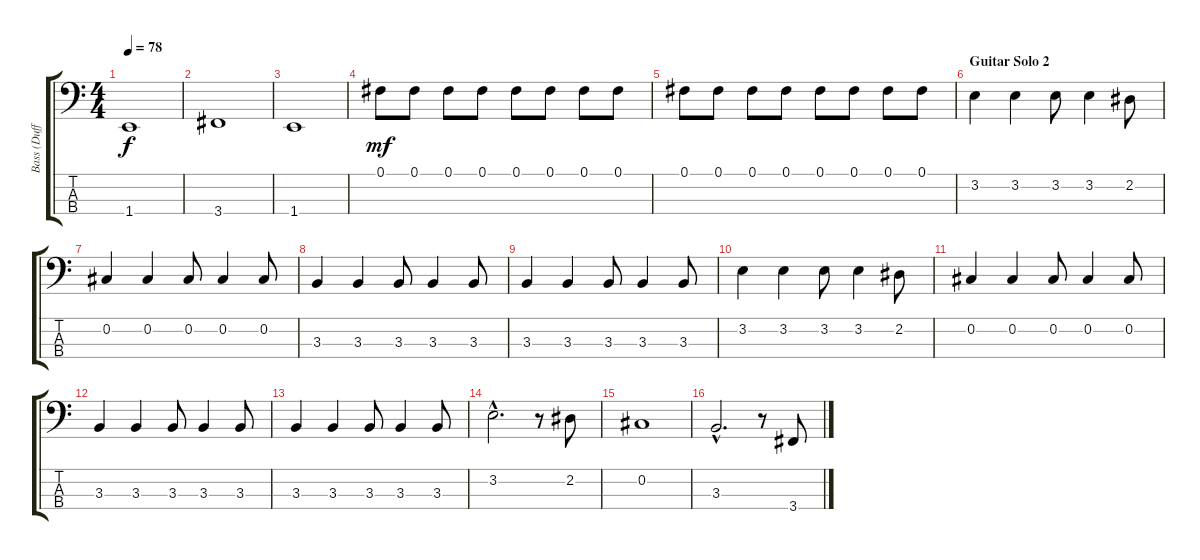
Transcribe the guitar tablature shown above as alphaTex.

\track ("Bass (Duff)" "Bass (Duff") {instrument electricbasspick}
\staff {score tabs}
\tuning (Gb2 Db2 Ab1 Eb1) {hide}
\ts (4 4)
\tempo 78
\clef f4
\ks c
1.4.1{dy f} |
3.4.1 |
1.4.1 |
0.1.8{dy mf} 0.1.8 0.1.8 0.1.8 0.1.8 0.1.8 0.1.8 0.1.8 |
0.1.8 0.1.8 0.1.8 0.1.8 0.1.8 0.1.8 0.1.8 0.1.8 |
\section ("" "Guitar Solo 2")
3.2.4 3.2.4 3.2.8 3.2.4 2.2.8 |
0.2.4 0.2.4 0.2.8 0.2.4 0.2.8 |
3.3.4 3.3.4 3.3.8 3.3.4 3.3.8 |
3.3.4 3.3.4 3.3.8 3.3.4 3.3.8 |
3.2.4 3.2.4 3.2.8 3.2.4 2.2.8 |
0.2.4 0.2.4 0.2.8 0.2.4 0.2.8 |
3.3.4 3.3.4 3.3.8 3.3.4 3.3.8 |
3.3.4 3.3.4 3.3.8 3.3.4 3.3.8 |
3.2{hac}.2{d} r.8 2.2.8 |
0.2.1 |
3.3{hac}.2{d} r.8 3.4.8
